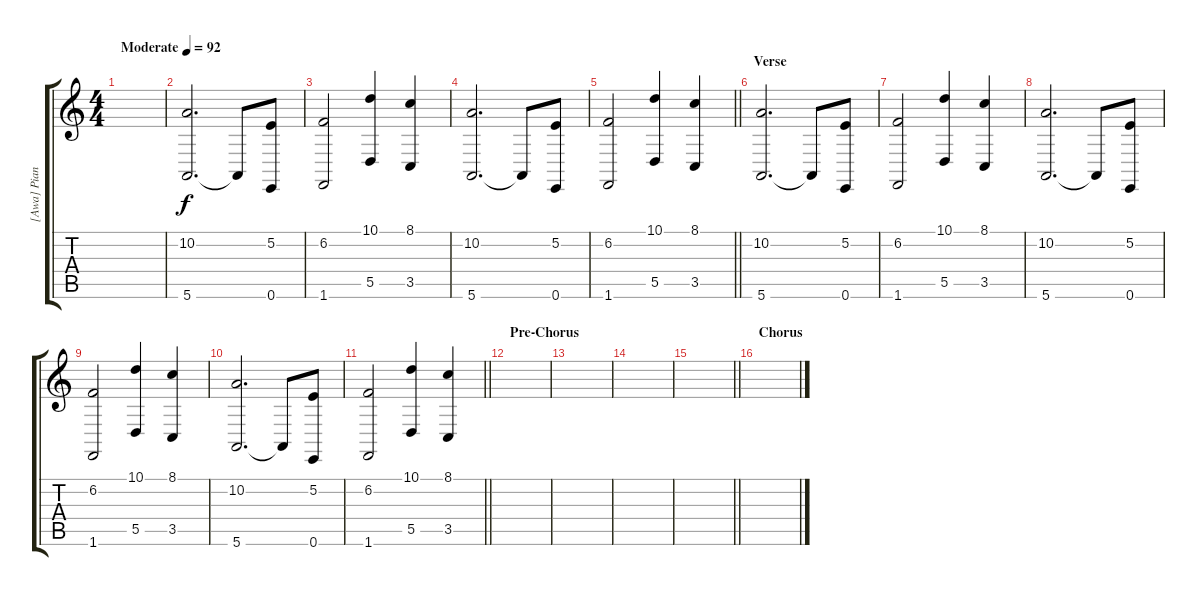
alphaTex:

\track ("[Awa] Piano Left Hand" "[Awa] Pian") {instrument brightacousticpiano}
\staff {score tabs}
\tuning (E4 B3 G3 D3 A2 E2) {hide}
\ts (4 4)
\tempo (92 "Moderate")
\clef g2
\ks c
|
(10.2 5.6).2{d} 5.6{t}.8 (5.2 0.6).8 |
(6.2 1.6).2 (10.1 5.5).4 (8.1 3.5).4 |
(10.2 5.6).2{d} 5.6{t}.8 (5.2 0.6).8 |
\barLineRight lightlight
(6.2 1.6).2 (10.1 5.5).4 (8.1 3.5).4 |
\section ("" "Verse")
(10.2 5.6).2{d} 5.6{t}.8 (5.2 0.6).8 |
(6.2 1.6).2 (10.1 5.5).4 (8.1 3.5).4 |
(10.2 5.6).2{d} 5.6{t}.8 (5.2 0.6).8 |
(6.2 1.6).2 (10.1 5.5).4 (8.1 3.5).4 |
(10.2 5.6).2{d} 5.6{t}.8 (5.2 0.6).8 |
\barLineRight lightlight
(6.2 1.6).2 (10.1 5.5).4 (8.1 3.5).4 |
\section ("" "Pre-Chorus")
|
|
|
\barLineRight lightlight
|
\section ("" "Chorus")
